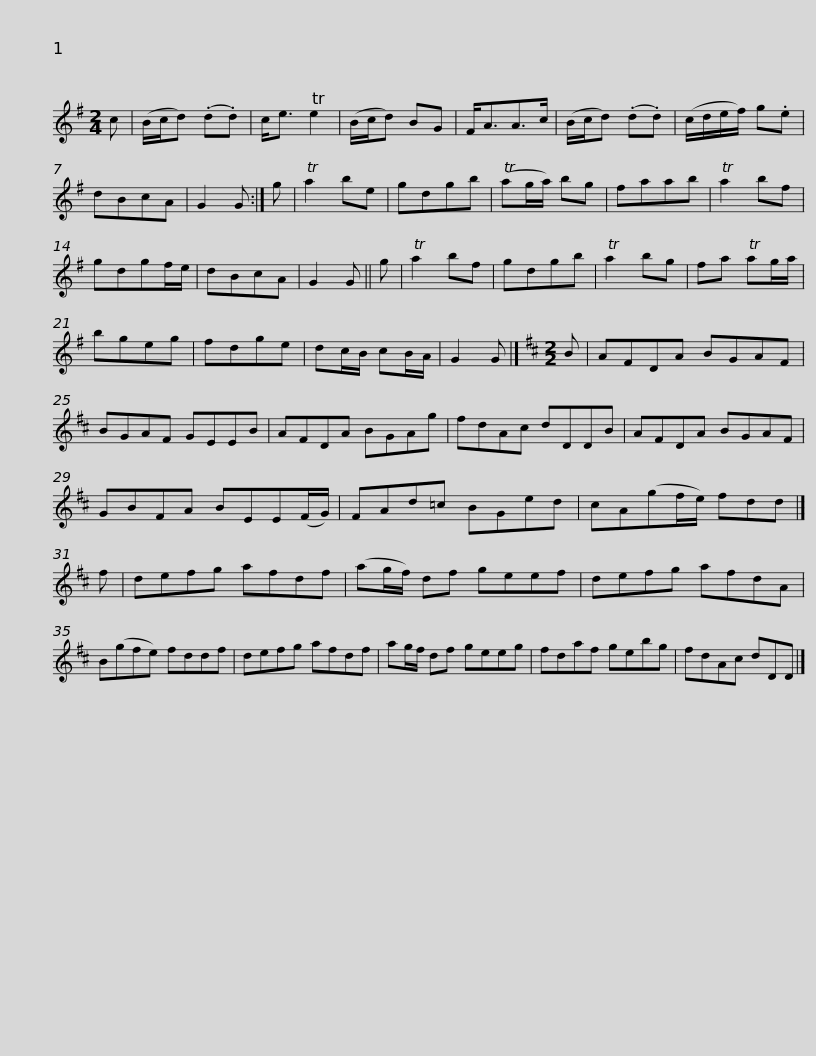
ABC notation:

X:1
L:1/8
M:2/4
I:linebreak $
K:G
V:1 treble
V:1
 c | (B/c/d) (.d.d) | c<e Te2 | (B/c/d) BG | F<AA>c | %5
 (B/c/d) (.d.d) | (c/d/e/f/) g.e | dBcA | G2 G :| g | %10
 Ta2 be |$ gdgb | (Tag/a/) bg | faab | Ta2 bf | %15
 gdgf/e/ | dBcA | G2 G || g | Ta2 bf | %20
 gdgb | Ta2 bg |$ fa Tag/a/ | bgeg | fdge | %25
 dc/B/ cB/A/ | G2 G |][K:D][M:2/2] B | AFDA BGAF | BGAF GEEB |$ %30
 AFDA BGAg | fdAc dDDB | AFDA BGAF | GBFA BEE(F/G/) | FAd=c BGed |$ %35
 cA(gf/e/) fdd |] f | defg afdf | (ag/f/) df geef | defg afdA | %40
 B(gfe) fddf |$ defg afdf | ag/f/ df geeg | fdaf gebg | fdAc dDD |] %45
